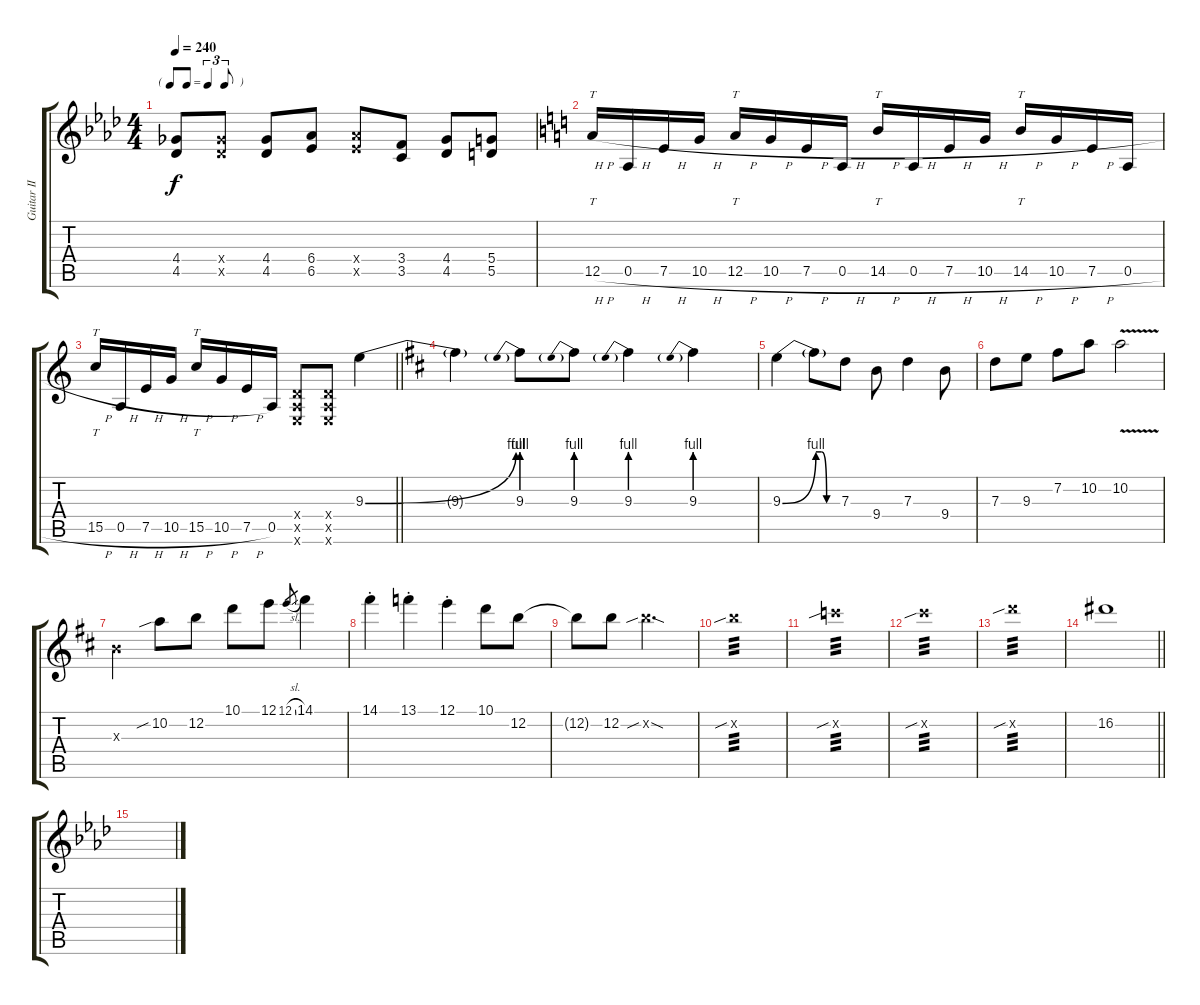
\track ("Guitar II (Nakano Azusa)" "Guitar II ") {instrument distortionguitar}
\staff {score tabs}
\tuning (E4 B3 G3 D3 A2 E2) {hide}
\ts (4 4)
\tf triplet8th
\tempo 240
\clef g2
\ks ab
(4.4 4.5).8{dy f} (4.4{x} 4.5{x}).8 (4.4 4.5).8 (6.4 6.5).8 (6.4{x} 6.5{x}).8 (3.4 3.5).8 (4.4 4.5).8 (5.4 5.5).8 |
\ks c
12.5{h}.16{tt} 0.5{h}.16 7.5{h}.16 10.5{h}.16 12.5{h}.16{tt} 10.5{h}.16 7.5{h}.16 0.5{h}.16 14.5{h}.16{tt} 0.5{h}.16 7.5{h}.16 10.5{h}.16 14.5{h}.16{tt} 10.5{h}.16 7.5{h}.16 0.5{h}.16 |
\barLineRight lightlight
15.5{h}.16{tt} 0.5{h}.16 7.5{h}.16 10.5{h}.16 15.5{h}.16{tt} 10.5{h}.16 7.5{h}.16 0.5.16 (0.4{x} 0.5{x} 0.6{x}).8 (0.4{x} 0.5{x} 0.6{x}).8 9.3{be (bend 0 0 60 4)}.4{volume 16} |
\ks d
9.3{t}.4 9.3{be (prebend 0 4 60 4)}.8 9.3{be (prebend 0 4 60 4)}.8 9.3{be (prebend 0 4 60 4)}.4 9.3{be (prebend 0 4 60 4)}.4 |
9.3{be (bend 0 0 60 4)}.4 9.3{be (custom 0 4 15 4 30 0 60 0) t}.8 7.3.8 9.4.8 7.3.4 9.4.8 |
7.3.8 9.3.8 7.2.8 10.2.8 10.2{v}.2 |
4.3{x}.4 10.2{sib}.8 12.2.8 10.1.8 12.1.8 12.1{sl}.8{gr} 14.1.4 |
14.1{st}.4 13.1{st}.4 12.1{st}.4 10.1.8 12.2.8 |
12.2{t}.8 12.2.8 12.2{sib sod x}.2{d} |
12.2{sib x}.1{tp 3} |
13.2{sib x}.1{tp 3} |
14.2{sib x}.1{tp 3} |
15.2{sib x}.1{tp 3} |
\barLineRight lightlight
16.2.1 |
\ks ab
